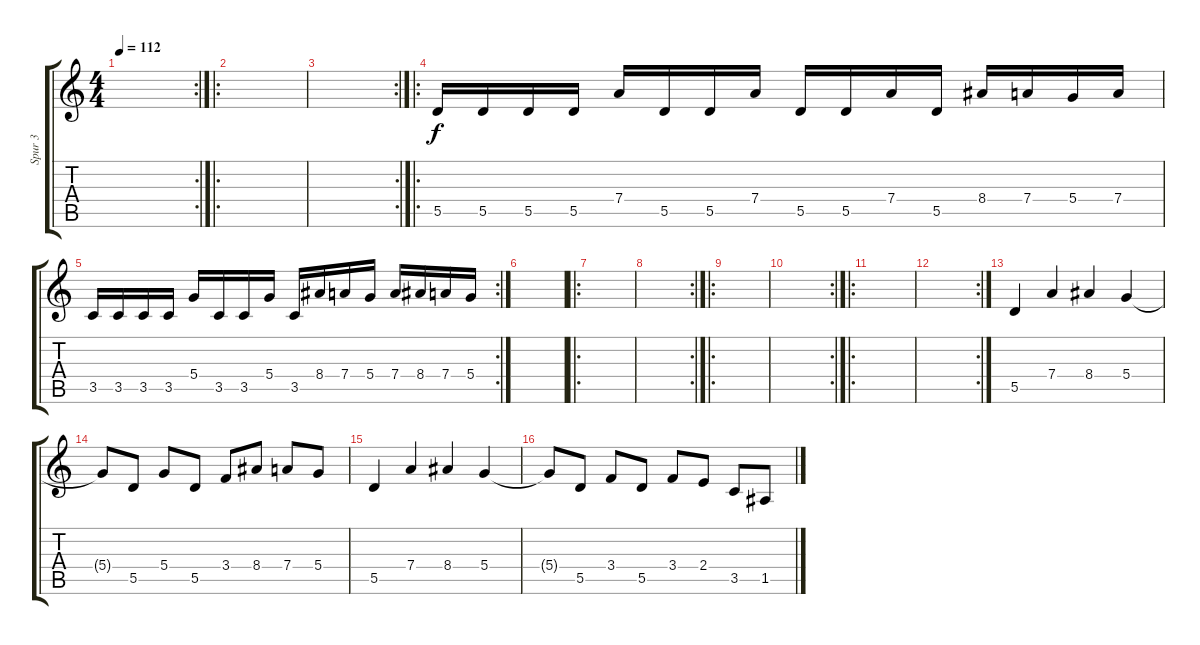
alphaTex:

\track ("Spur 3" "Spur 3") {instrument distortionguitar}
\staff {score tabs}
\tuning (E4 B3 G3 D3 A2 D2) {hide}
\rc 2
\ts (4 4)
\tempo 112
\clef g2
\ks c
|
\ro
|
\rc 2
|
\ro
5.5.16 5.5.16 5.5.16 5.5.16 7.4.16 5.5.16 5.5.16 7.4.16 5.5.16 5.5.16 7.4.16 5.5.16 8.4.16 7.4.16 5.4.16 7.4.16 |
\rc 2
3.5.16 3.5.16 3.5.16 3.5.16 5.4.16 3.5.16 3.5.16 5.4.16 3.5.16 8.4.16 7.4.16 5.4.16 7.4.16 8.4.16 7.4.16 5.4.16 |
|
\ro
|
\rc 2
|
\ro
|
\rc 2
|
\ro
|
\rc 2
|
5.5.4 7.4.4 8.4.4 5.4.4 |
5.4{t}.8 5.5.8 5.4.8 5.5.8 3.4.8 8.4.8 7.4.8 5.4.8 |
5.5.4 7.4.4 8.4.4 5.4.4 |
5.4{t}.8 5.5.8 3.4.8 5.5.8 3.4.8 2.4.8 3.5.8 1.5.8
